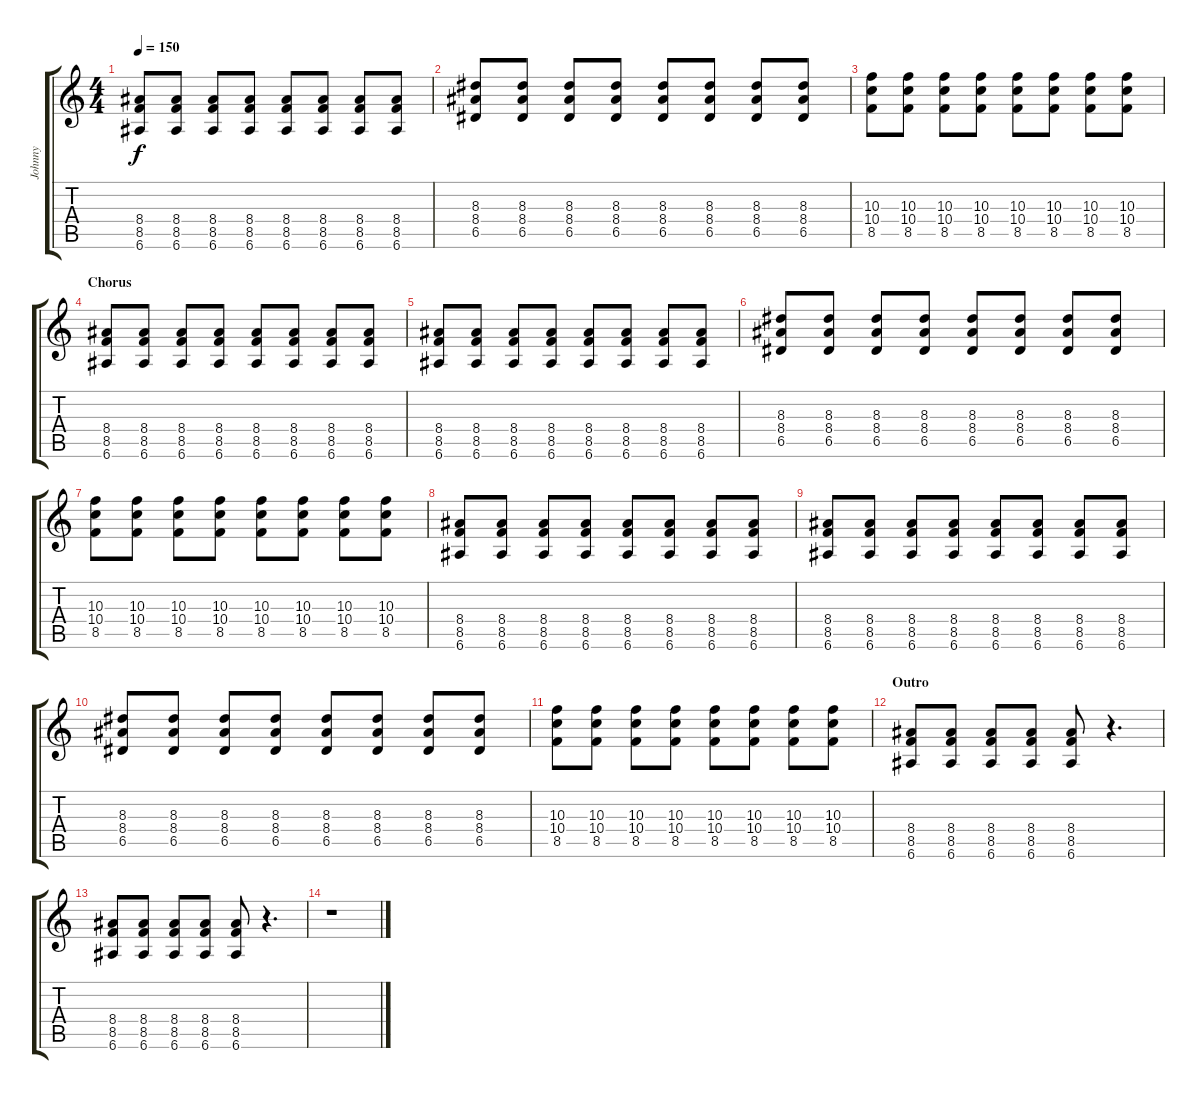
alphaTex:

\track ("Johnny" "Johnny") {instrument distortionguitar}
\staff {score tabs}
\tuning (E4 B3 G3 D3 A2 E2) {hide}
\ts (4 4)
\tempo 150
\clef g2
\ks c
(8.4 8.5 6.6).8{dy f} (8.4 8.5 6.6).8 (8.4 8.5 6.6).8 (8.4 8.5 6.6).8 (8.4 8.5 6.6).8 (8.4 8.5 6.6).8 (8.4 8.5 6.6).8 (8.4 8.5 6.6).8 |
(8.3 8.4 6.5).8 (8.3 8.4 6.5).8 (8.3 8.4 6.5).8 (8.3 8.4 6.5).8 (8.3 8.4 6.5).8 (8.3 8.4 6.5).8 (8.3 8.4 6.5).8 (8.3 8.4 6.5).8 |
(10.3 10.4 8.5).8 (10.3 10.4 8.5).8 (10.3 10.4 8.5).8 (10.3 10.4 8.5).8 (10.3 10.4 8.5).8 (10.3 10.4 8.5).8 (10.3 10.4 8.5).8 (10.3 10.4 8.5).8 |
\section ("" "Chorus")
(8.4 8.5 6.6).8 (8.4 8.5 6.6).8 (8.4 8.5 6.6).8 (8.4 8.5 6.6).8 (8.4 8.5 6.6).8 (8.4 8.5 6.6).8 (8.4 8.5 6.6).8 (8.4 8.5 6.6).8 |
(8.4 8.5 6.6).8 (8.4 8.5 6.6).8 (8.4 8.5 6.6).8 (8.4 8.5 6.6).8 (8.4 8.5 6.6).8 (8.4 8.5 6.6).8 (8.4 8.5 6.6).8 (8.4 8.5 6.6).8 |
(8.3 8.4 6.5).8 (8.3 8.4 6.5).8 (8.3 8.4 6.5).8 (8.3 8.4 6.5).8 (8.3 8.4 6.5).8 (8.3 8.4 6.5).8 (8.3 8.4 6.5).8 (8.3 8.4 6.5).8 |
(10.3 10.4 8.5).8 (10.3 10.4 8.5).8 (10.3 10.4 8.5).8 (10.3 10.4 8.5).8 (10.3 10.4 8.5).8 (10.3 10.4 8.5).8 (10.3 10.4 8.5).8 (10.3 10.4 8.5).8 |
(8.4 8.5 6.6).8 (8.4 8.5 6.6).8 (8.4 8.5 6.6).8 (8.4 8.5 6.6).8 (8.4 8.5 6.6).8 (8.4 8.5 6.6).8 (8.4 8.5 6.6).8 (8.4 8.5 6.6).8 |
(8.4 8.5 6.6).8 (8.4 8.5 6.6).8 (8.4 8.5 6.6).8 (8.4 8.5 6.6).8 (8.4 8.5 6.6).8 (8.4 8.5 6.6).8 (8.4 8.5 6.6).8 (8.4 8.5 6.6).8 |
(8.3 8.4 6.5).8 (8.3 8.4 6.5).8 (8.3 8.4 6.5).8 (8.3 8.4 6.5).8 (8.3 8.4 6.5).8 (8.3 8.4 6.5).8 (8.3 8.4 6.5).8 (8.3 8.4 6.5).8 |
(10.3 10.4 8.5).8 (10.3 10.4 8.5).8 (10.3 10.4 8.5).8 (10.3 10.4 8.5).8 (10.3 10.4 8.5).8 (10.3 10.4 8.5).8 (10.3 10.4 8.5).8 (10.3 10.4 8.5).8 |
\section ("" "Outro")
(8.4 8.5 6.6).8 (8.4 8.5 6.6).8 (8.4 8.5 6.6).8 (8.4 8.5 6.6).8 (8.4 8.5 6.6).8 r.4{d} |
(8.4 8.5 6.6).8 (8.4 8.5 6.6).8 (8.4 8.5 6.6).8 (8.4 8.5 6.6).8 (8.4 8.5 6.6).8 r.4{d} |
r.1
